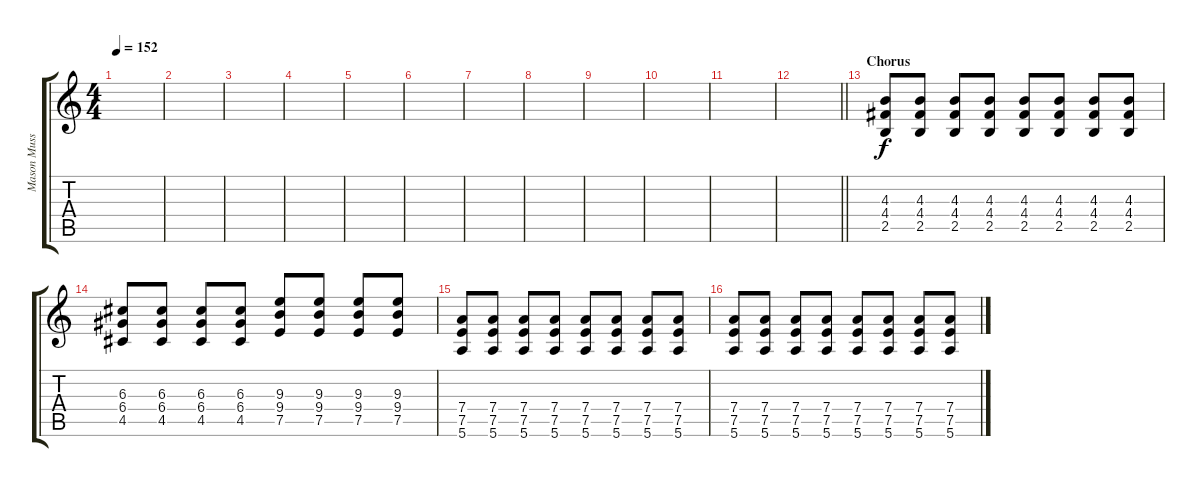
\track ("Mason Musso/Trace Cyrus" "Mason Muss") {instrument overdrivenguitar}
\staff {score tabs}
\tuning (E4 B3 G3 D3 A2 E2) {hide}
\ts (4 4)
\tempo 152
\clef g2
\ks c
|
|
|
|
|
|
|
|
|
|
|
\barLineRight lightlight
|
\section ("" "Chorus")
(4.3 4.4 2.5).8 (4.3 4.4 2.5).8 (4.3 4.4 2.5).8 (4.3 4.4 2.5).8 (4.3 4.4 2.5).8 (4.3 4.4 2.5).8 (4.3 4.4 2.5).8 (4.3 4.4 2.5).8 |
(6.3 6.4 4.5).8 (6.3 6.4 4.5).8 (6.3 6.4 4.5).8 (6.3 6.4 4.5).8 (9.3 9.4 7.5).8 (9.3 9.4 7.5).8 (9.3 9.4 7.5).8 (9.3 9.4 7.5).8 |
(7.4 7.5 5.6).8 (7.4 7.5 5.6).8 (7.4 7.5 5.6).8 (7.4 7.5 5.6).8 (7.4 7.5 5.6).8 (7.4 7.5 5.6).8 (7.4 7.5 5.6).8 (7.4 7.5 5.6).8 |
(7.4 7.5 5.6).8 (7.4 7.5 5.6).8 (7.4 7.5 5.6).8 (7.4 7.5 5.6).8 (7.4 7.5 5.6).8 (7.4 7.5 5.6).8 (7.4 7.5 5.6).8 (7.4 7.5 5.6).8
